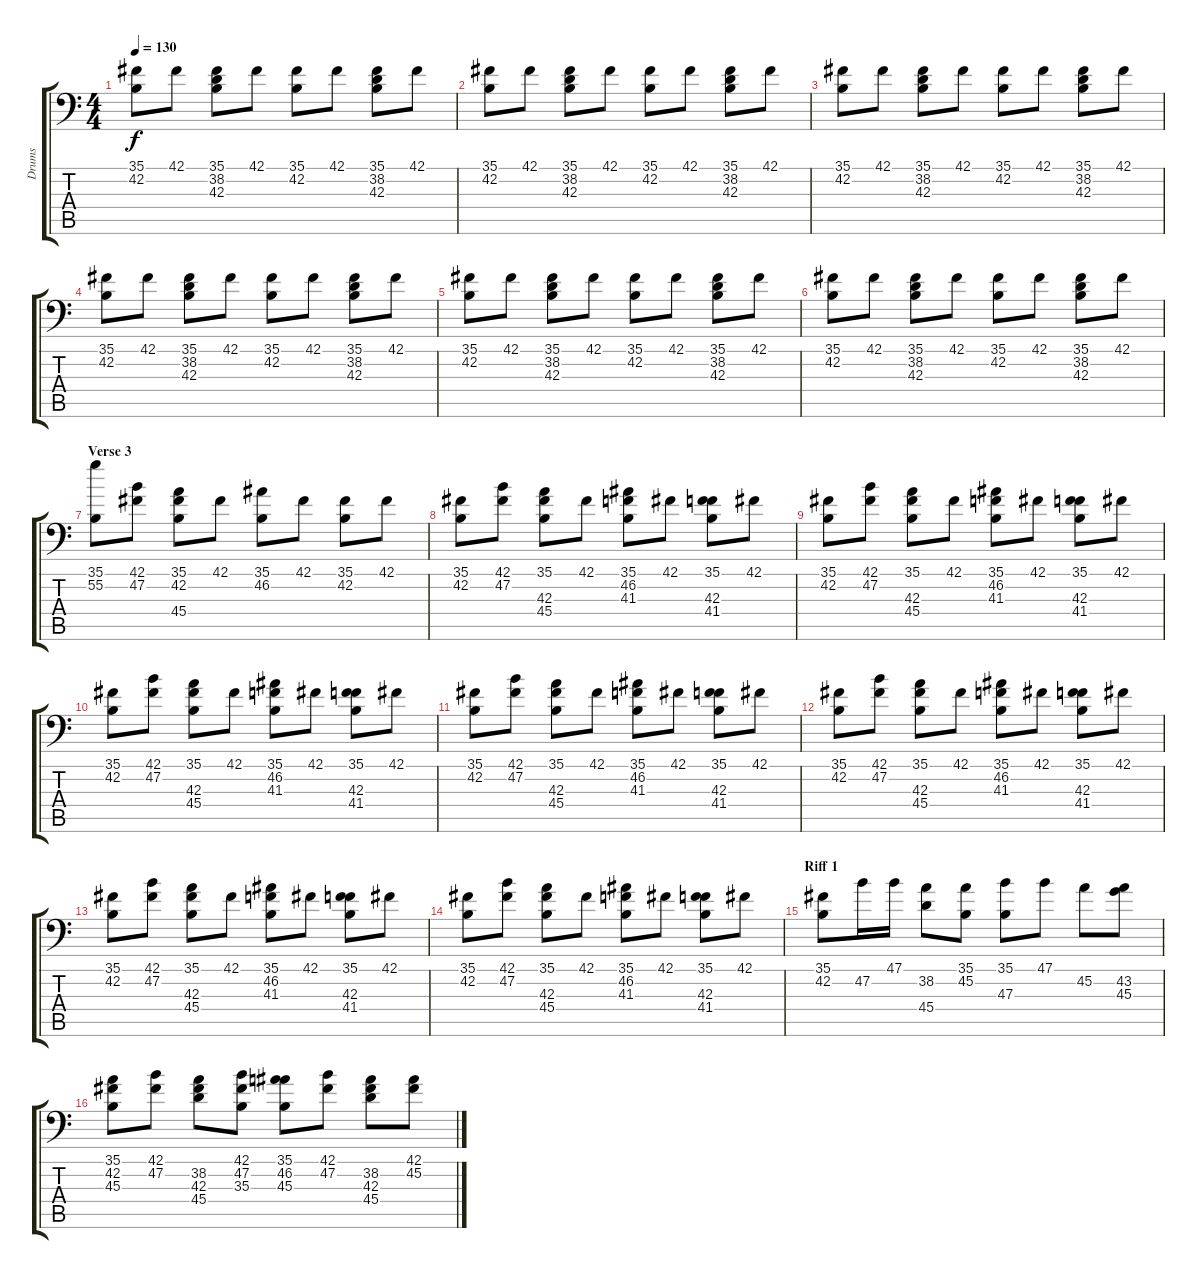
\track ("Drums" "Drums") {instrument acousticgrandpiano}
\staff {score tabs}
\tuning (C-1 C-1 C-1 C-1 C-1 C-1) {hide}
\ts (4 4)
\tempo 130
\clef f4
\ks c
(35.1 42.2).8{dy f} 42.1.8 (35.1 38.2 42.3).8 42.1.8 (35.1 42.2).8 42.1.8 (35.1 38.2 42.3).8 42.1.8 |
(35.1 42.2).8 42.1.8 (35.1 38.2 42.3).8 42.1.8 (35.1 42.2).8 42.1.8 (35.1 38.2 42.3).8 42.1.8 |
(35.1 42.2).8 42.1.8 (35.1 38.2 42.3).8 42.1.8 (35.1 42.2).8 42.1.8 (35.1 38.2 42.3).8 42.1.8 |
(35.1 42.2).8 42.1.8 (35.1 38.2 42.3).8 42.1.8 (35.1 42.2).8 42.1.8 (35.1 38.2 42.3).8 42.1.8 |
(35.1 42.2).8 42.1.8 (35.1 38.2 42.3).8 42.1.8 (35.1 42.2).8 42.1.8 (35.1 38.2 42.3).8 42.1.8 |
(35.1 42.2).8 42.1.8 (35.1 38.2 42.3).8 42.1.8 (35.1 42.2).8 42.1.8 (35.1 38.2 42.3).8 42.1.8 |
\section ("" "Verse 3")
(35.1 55.2).8 (42.1 47.2).8 (35.1 42.2 45.4).8 42.1.8 (35.1 46.2).8 42.1.8 (35.1 42.2).8 42.1.8 |
(35.1 42.2).8 (42.1 47.2).8 (35.1 42.3 45.4).8 42.1.8 (35.1 46.2 41.3).8 42.1.8 (35.1 42.3 41.4).8 42.1.8 |
(35.1 42.2).8 (42.1 47.2).8 (35.1 42.3 45.4).8 42.1.8 (35.1 46.2 41.3).8 42.1.8 (35.1 42.3 41.4).8 42.1.8 |
(35.1 42.2).8 (42.1 47.2).8 (35.1 42.3 45.4).8 42.1.8 (35.1 46.2 41.3).8 42.1.8 (35.1 42.3 41.4).8 42.1.8 |
(35.1 42.2).8 (42.1 47.2).8 (35.1 42.3 45.4).8 42.1.8 (35.1 46.2 41.3).8 42.1.8 (35.1 42.3 41.4).8 42.1.8 |
(35.1 42.2).8 (42.1 47.2).8 (35.1 42.3 45.4).8 42.1.8 (35.1 46.2 41.3).8 42.1.8 (35.1 42.3 41.4).8 42.1.8 |
(35.1 42.2).8 (42.1 47.2).8 (35.1 42.3 45.4).8 42.1.8 (35.1 46.2 41.3).8 42.1.8 (35.1 42.3 41.4).8 42.1.8 |
(35.1 42.2).8 (42.1 47.2).8 (35.1 42.3 45.4).8 42.1.8 (35.1 46.2 41.3).8 42.1.8 (35.1 42.3 41.4).8 42.1.8 |
\section ("" "Riff 1")
(35.1 42.2).8 47.2.16 47.1.16 (38.2 45.4).8 (35.1 45.2).8 (35.1 47.3).8 47.1.8 45.2.8 (43.2 45.3).8 |
(35.1 42.2 45.3).8 (42.1 47.2).8 (38.2 42.3 45.4).8 (42.1 47.2 35.3).8 (35.1 46.2 45.3).8 (42.1 47.2).8 (38.2 42.3 45.4).8 (42.1 45.2).8
